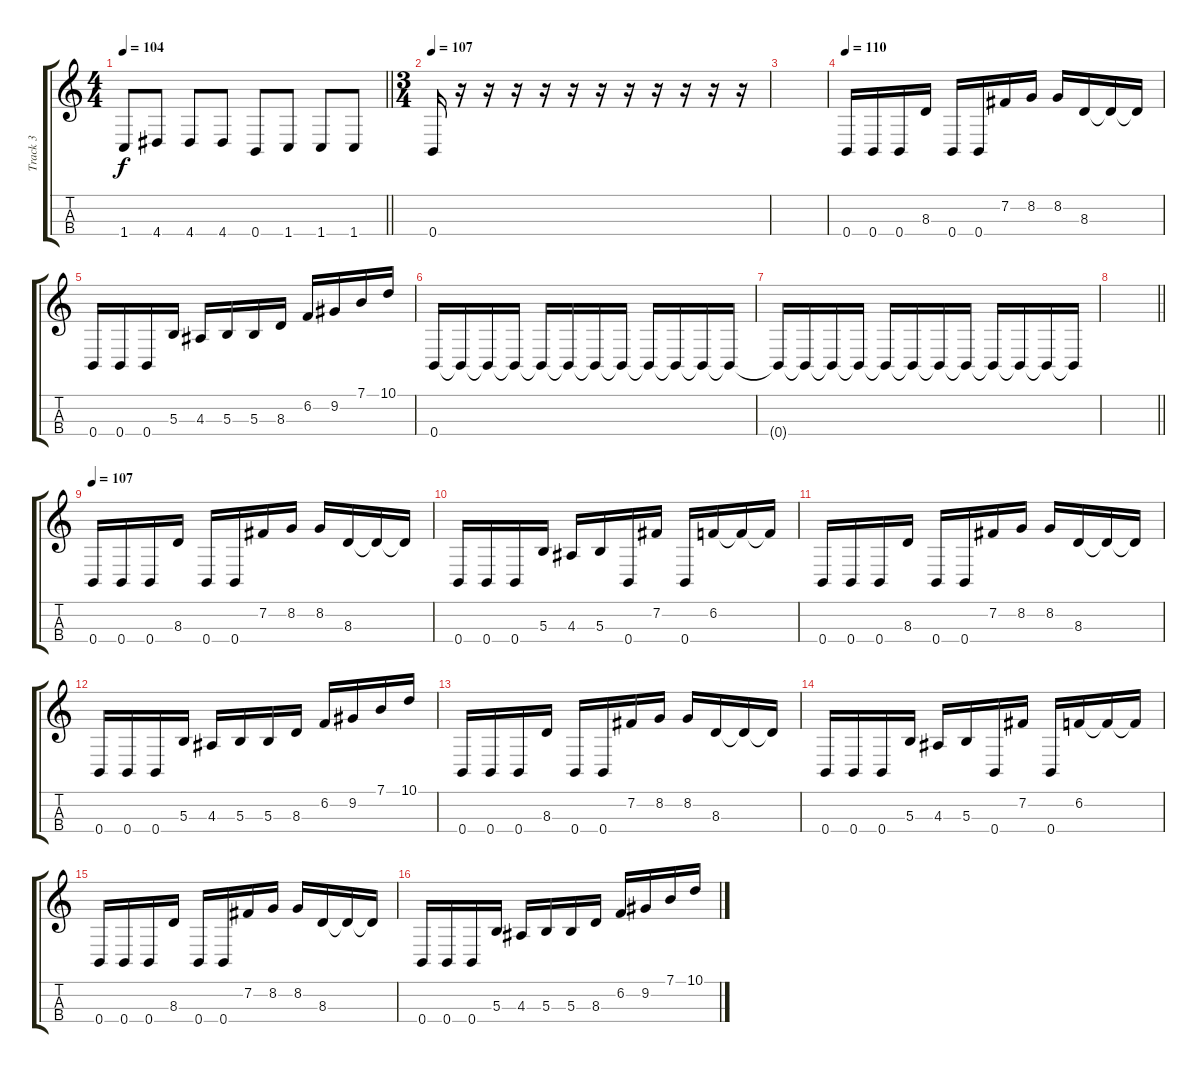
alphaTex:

\track ("Track 3" "Track 3") {instrument electricbasspick}
\staff {score tabs}
\tuning (E3 B2 Gb2 B1) {hide}
\ts (4 4)
\tempo 104
\clef g2
\barLineRight lightlight
\ks c
1.4.8{dy f} 4.4.8 4.4.8 4.4.8 0.4.8 1.4.8 1.4.8 1.4.8 |
\ts (3 4)
\tempo 110
\tempo 107
0.4.16 r.16 r.16 r.16 r.16 r.16 r.16 r.16 r.16 r.16 r.16 r.16 |
|
\tempo 110
0.4.16 0.4.16 0.4.16 8.3.16 0.4.16 0.4.16 7.2.16 8.2.16 8.2.16 8.3.16 8.3{t}.16 8.3{t}.16 |
0.4.16 0.4.16 0.4.16 5.3.16 4.3.16 5.3.16 5.3.16 8.3.16 6.2.16 9.2.16 7.1.16 10.1.16 |
0.4.16 0.4{t}.16 0.4{t}.16 0.4{t}.16 0.4{t}.16 0.4{t}.16 0.4{t}.16 0.4{t}.16 0.4{t}.16 0.4{t}.16 0.4{t}.16 0.4{t}.16 |
0.4{t}.16 0.4{t}.16 0.4{t}.16 0.4{t}.16 0.4{t}.16 0.4{t}.16 0.4{t}.16 0.4{t}.16 0.4{t}.16 0.4{t}.16 0.4{t}.16 0.4{t}.16 |
\barLineRight lightlight
|
\tempo 107
0.4.16 0.4.16 0.4.16 8.3.16 0.4.16 0.4.16 7.2.16 8.2.16 8.2.16 8.3.16 8.3{t}.16 8.3{t}.16 |
0.4.16 0.4.16 0.4.16 5.3.16 4.3.16 5.3.16 0.4.16 7.2.16 0.4.16 6.2.16 6.2{t}.16 6.2{t}.16 |
0.4.16 0.4.16 0.4.16 8.3.16 0.4.16 0.4.16 7.2.16 8.2.16 8.2.16 8.3.16 8.3{t}.16 8.3{t}.16 |
0.4.16 0.4.16 0.4.16 5.3.16 4.3.16 5.3.16 5.3.16 8.3.16 6.2.16 9.2.16 7.1.16 10.1.16 |
0.4.16 0.4.16 0.4.16 8.3.16 0.4.16 0.4.16 7.2.16 8.2.16 8.2.16 8.3.16 8.3{t}.16 8.3{t}.16 |
0.4.16 0.4.16 0.4.16 5.3.16 4.3.16 5.3.16 0.4.16 7.2.16 0.4.16 6.2.16 6.2{t}.16 6.2{t}.16 |
0.4.16 0.4.16 0.4.16 8.3.16 0.4.16 0.4.16 7.2.16 8.2.16 8.2.16 8.3.16 8.3{t}.16 8.3{t}.16 |
0.4.16 0.4.16 0.4.16 5.3.16 4.3.16 5.3.16 5.3.16 8.3.16 6.2.16 9.2.16 7.1.16 10.1.16
